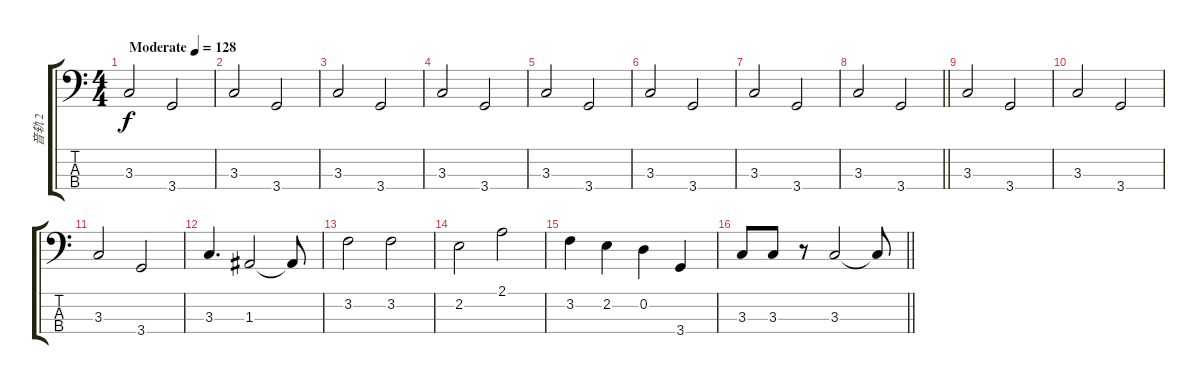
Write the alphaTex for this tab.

\track ("音轨 2" "音轨 2") {instrument electricbassfinger}
\staff {score tabs}
\tuning (G2 D2 A1 E1) {hide}
\ts (4 4)
\tempo (128 "Moderate")
\clef f4
\ks c
3.3.2{dy f instrument electricbassfinger} 3.4.2 |
3.3.2 3.4.2 |
3.3.2 3.4.2 |
3.3.2 3.4.2 |
3.3.2 3.4.2 |
3.3.2 3.4.2 |
3.3.2 3.4.2 |
\barLineRight lightlight
3.3.2 3.4.2 |
3.3.2 3.4.2 |
3.3.2 3.4.2 |
3.3.2 3.4.2 |
3.3.4{d} 1.3.2 1.3{t}.8 |
3.2.2 3.2.2 |
2.2.2 2.1.2 |
3.2.4 2.2.4 0.2.4 3.4.4 |
\barLineRight lightlight
3.3.8 3.3.8 r.8 3.3.2 3.3{t}.8
